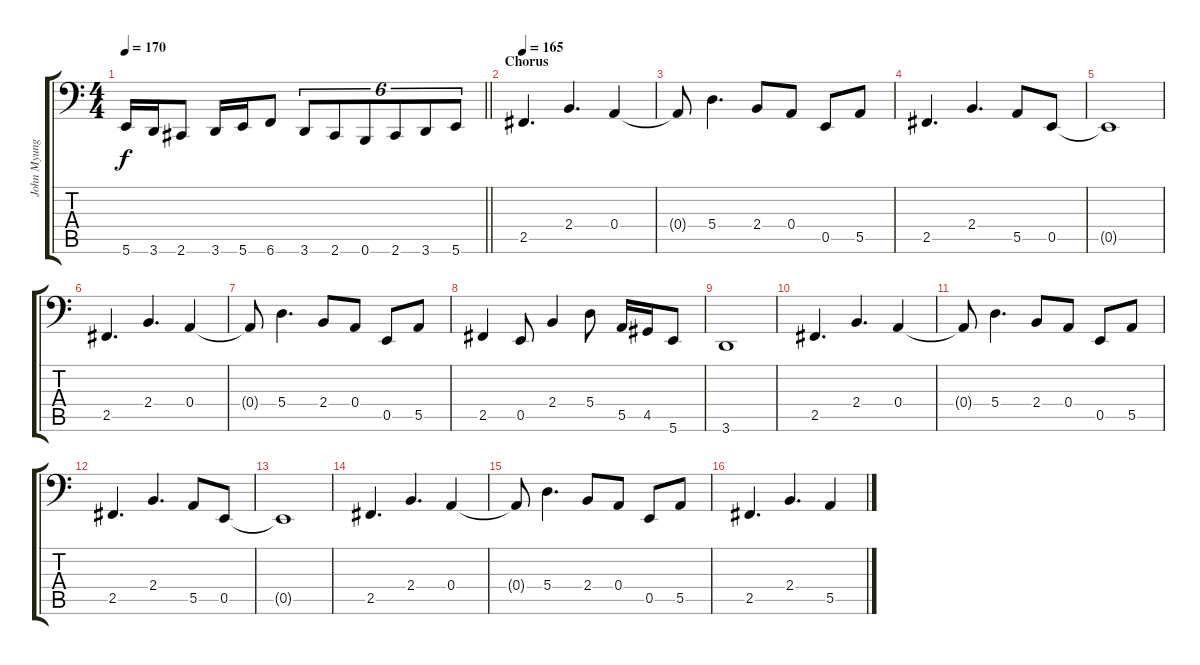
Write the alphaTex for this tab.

\track ("John Myung" "John Myung") {instrument electricbassfinger}
\staff {score tabs}
\tuning (C3 G2 D2 A1 E1 B0) {hide}
\ts (4 4)
\tempo 170
\clef f4
\barLineRight lightlight
\ks c
5.6.16{dy f} 3.6.16 2.6.8 3.6.16 5.6.16 6.6.8 3.6.8{tu (6 4)} 2.6.8{tu (6 4)} 0.6.8{tu (6 4)} 2.6.8{tu (6 4)} 3.6.8{tu (6 4)} 5.6.8{tu (6 4)} |
\section ("" "Chorus")
\tempo 165
2.5.4{d} 2.4.4{d} 0.4.4 |
0.4{t}.8 5.4.4{d} 2.4.8 0.4.8 0.5.8 5.5.8 |
2.5.4{d} 2.4.4{d} 5.5.8 0.5.8 |
0.5{t}.1 |
2.5.4{d} 2.4.4{d} 0.4.4 |
0.4{t}.8 5.4.4{d} 2.4.8 0.4.8 0.5.8 5.5.8 |
2.5.4 0.5.8 2.4.4 5.4.8 5.5.16 4.5.16 5.6.8 |
3.6.1 |
2.5.4{d} 2.4.4{d} 0.4.4 |
0.4{t}.8 5.4.4{d} 2.4.8 0.4.8 0.5.8 5.5.8 |
2.5.4{d} 2.4.4{d} 5.5.8 0.5.8 |
0.5{t}.1 |
2.5.4{d} 2.4.4{d} 0.4.4 |
0.4{t}.8 5.4.4{d} 2.4.8 0.4.8 0.5.8 5.5.8 |
2.5.4{d} 2.4.4{d} 5.5.4
